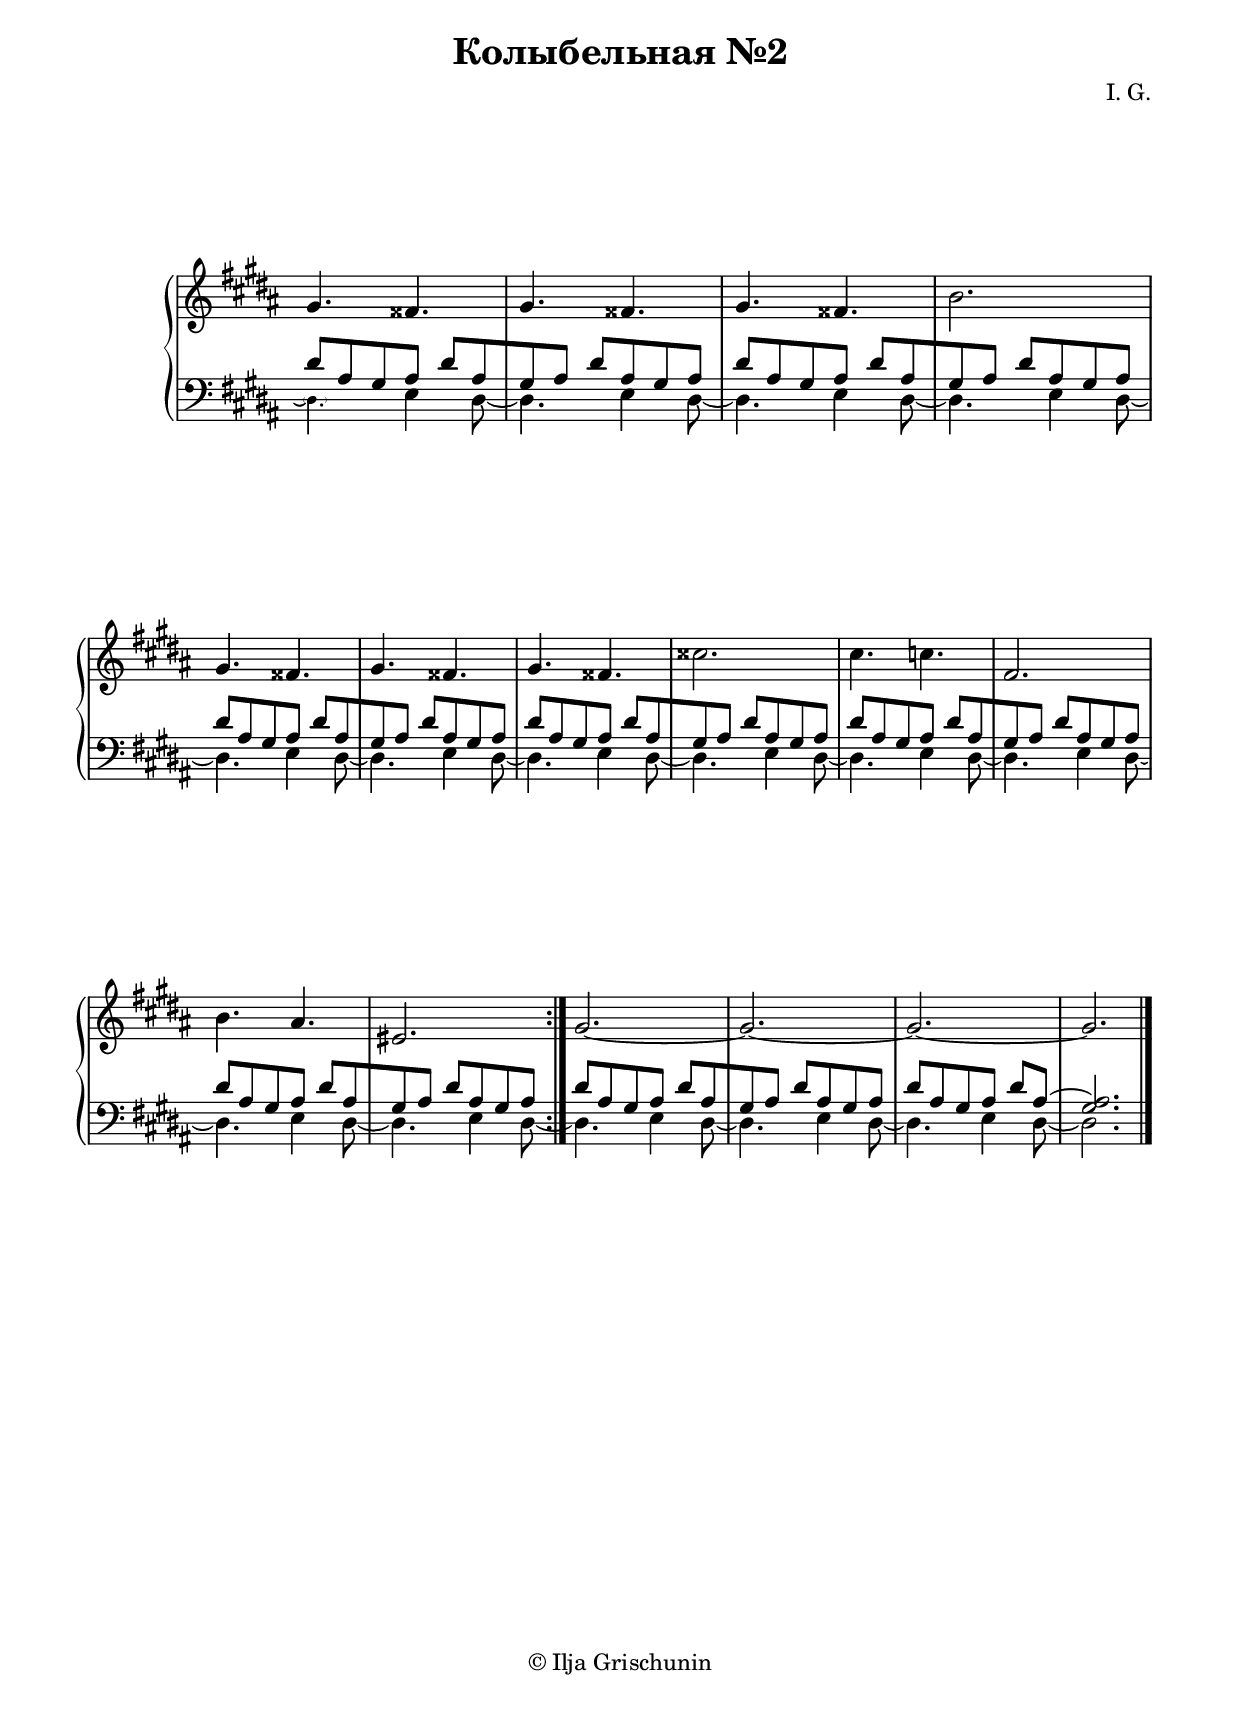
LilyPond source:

\version "2.19.15"

\language "deutsch"

\header {
  title = "Колыбельная №2"
  composer = "I. G."
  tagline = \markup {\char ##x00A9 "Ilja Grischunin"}
}

\paper {
  #(set-paper-size "a4")
  top-system-spacing.basic-distance = #20
  top-markup-spacing.basic-distance = #5
  markup-system-spacing.basic-distance = #25
  system-system-spacing.basic-distance = #25
  %score-system-spacing.basic-distance = #40
  %score-markup-spacing.basic-distance = #25
  last-bottom-spacing.basic-distance = #20
  left-margin = 15
  right-margin = 15
}

\layout {
  \context {
    \Score
    \remove "Bar_number_engraver"
    %\override StaffGrouper.staff-staff-spacing.padding = #0
    %\override StaffGrouper.staff-staff-spacing.basic-distance = #1
  }
}

\version "2.19.15"
\language "deutsch"
%%%%%%%%%%% RH %%%%%%%%%%%%
zweiteRH = \relative {
  \clef treble
  \key gis \minor
  \time 6/8
  \override Staff.TimeSignature #'stencil = ##f
  \repeat unfold 3 {gis'4. fisis} h2.
  \repeat unfold 3 {gis4. fisis} cisis'2.
  cis4. c fis,2. h4. ais eis2. \bar ":|."
  gis~ gis~ gis~ gis
  \bar "|."
}
%%%%%%%% DYNAMIC %%%%%%%%%%
dynamicZwei = {
  \override Hairpin.to-barline = ##f
}
%%%%%%%%%%% LH %%%%%%%%%%%%
zweiteLH = \relative {
  \clef bass
  \key gis \minor
  \time 6/8
  \override Staff.TimeSignature #'stencil = ##f
  <<
    {
      \repeat unfold 22 {dis'8[ ais gis ais]} dis ais~ <gis ais>2.
    }
    \\
    {
      \teeny \parenthesize dis4.\repeatTie \normalsize
      \repeat unfold 14 {e4 dis8~ dis4.} e4 dis8~ dis2.
    }
  >>
}


\score {
  \new PianoStaff
  \with {
    %\override StaffGrouper.staff-staff-spacing.basic-distance = #20
  }
  <<
    \new Staff = "RH" \zweiteRH
    \new Staff = "LH" \zweiteLH
  >>
}